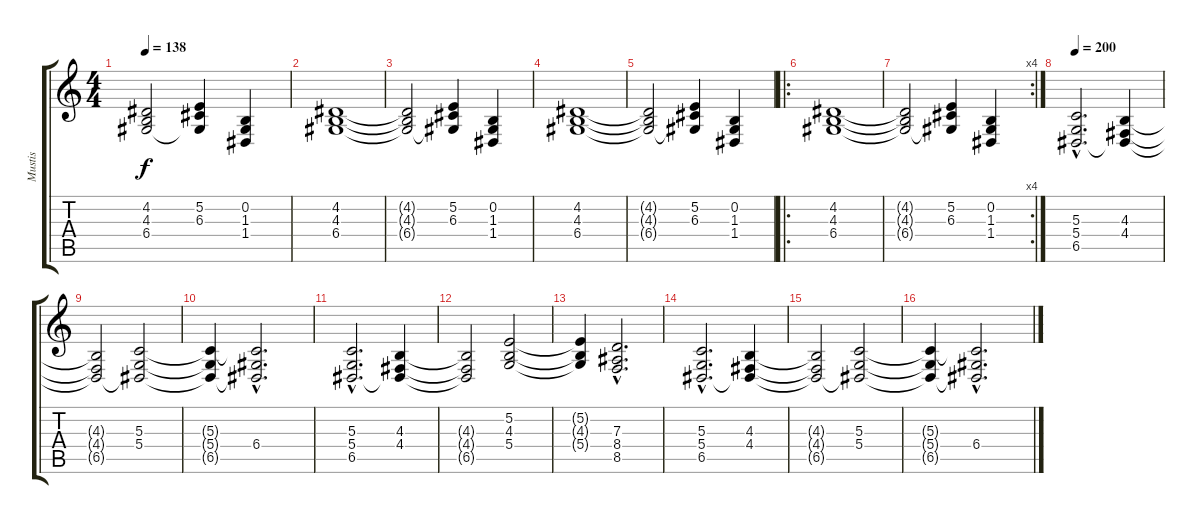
\track ("Mustis" "Mustis") {instrument stringensemble1}
\staff {score tabs}
\tuning (E4 B3 G3 D3 A2 E2) {hide}
\ts (4 4)
\tempo 138
\clef g2
\ks c
(4.2{t} 4.3{t} 6.4{t}).2{dy f} (5.2 6.3 6.4{t}).4 (0.2 1.3 1.4).4 |
(4.2 4.3 6.4).1 |
(4.2{t} 4.3{t} 6.4{t}).2 (5.2 6.3 6.4{t}).4 (0.2 1.3 1.4).4 |
(4.2 4.3 6.4).1 |
(4.2{t} 4.3{t} 6.4{t}).2 (5.2 6.3 6.4{t}).4 (0.2 1.3 1.4).4 |
\ro
(4.2 4.3 6.4).1 |
\rc 4
(4.2{t} 4.3{t} 6.4{t}).2 (5.2 6.3 6.4{t}).4 (0.2 1.3 1.4).4 |
\tempo 200
(5.3{hac} 5.4{hac} 6.5{hac}).2{d} (4.3 4.4 6.5{t}).4 |
(4.3{t} 4.4{t} 6.5{t}).2 (5.3 5.4 6.5{t}).2 |
(5.3{t} 5.4{t} 6.5{t}).4 (5.3{hac t} 6.4{hac} 6.5{hac t}).2{d} |
(5.3{hac} 5.4{hac} 6.5{hac}).2{d} (4.3 4.4 6.5{t}).4 |
(4.3{t} 4.4{t} 6.5{t}).2 (5.2 4.3 5.4).2 |
(5.2{t} 4.3{t} 5.4{t}).4 (7.3{hac} 8.4{hac} 8.5{hac}).2{d} |
(5.3{hac} 5.4{hac} 6.5{hac}).2{d} (4.3 4.4 6.5{t}).4 |
(4.3{t} 4.4{t} 6.5{t}).2 (5.3 5.4 6.5{t}).2 |
(5.3{t} 5.4{t} 6.5{t}).4 (5.3{hac t} 6.4{hac} 6.5{hac t}).2{d}
